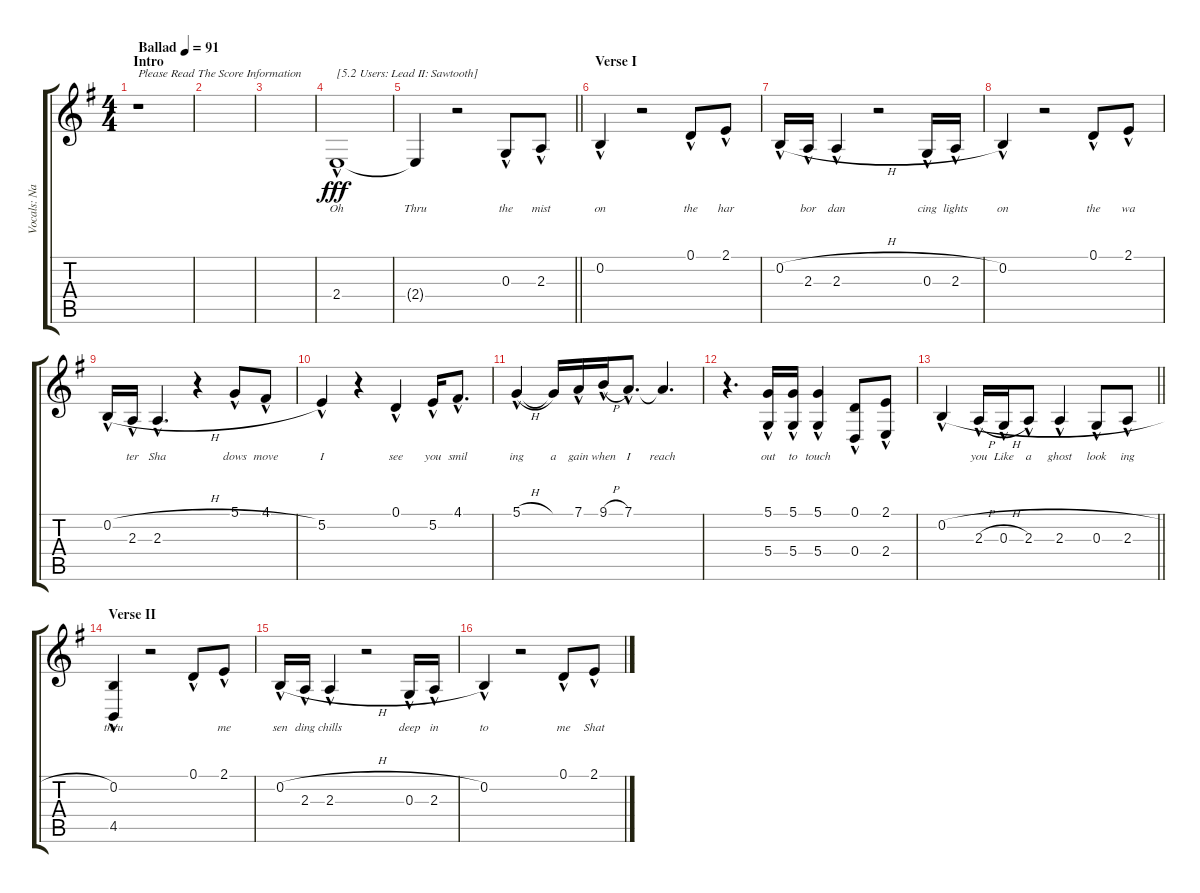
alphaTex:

\track ("Vocals: Nancy" "Vocals: Na") {instrument lead2sawtooth}
\staff {score tabs}
\tuning (D4 B3 G3 D3 G2 D2) {hide}
\ts (4 4)
\section ("" "Intro")
\tempo (91 "Ballad")
\clef g2
\ks g
r.1{txt "Please Read The Score Information" dy fff instrument lead2sawtooth} |
|
|
2.4{hac}.1{txt "[5.2 Users: Lead II: Sawtooth]" lyrics (0 "Oh") lyrics (1 "") lyrics (2 "") lyrics (3 "") lyrics (4 "")} |
\barLineRight lightlight
2.4{t}.4{lyrics (0 "Thru") lyrics (1 "") lyrics (2 "") lyrics (3 "") lyrics (4 "")} r.2 0.3{hac}.8{lyrics (0 "the") lyrics (1 "") lyrics (2 "") lyrics (3 "") lyrics (4 "")} 2.3{hac}.8{lyrics (0 "mist") lyrics (1 "") lyrics (2 "") lyrics (3 "") lyrics (4 "")} |
\section ("" "Verse I")
0.2{hac}.4{lyrics (0 "on") lyrics (1 "") lyrics (2 "") lyrics (3 "") lyrics (4 "")} r.2 0.1{hac}.8{lyrics (0 "the") lyrics (1 "") lyrics (2 "") lyrics (3 "") lyrics (4 "")} 2.1{hac}.8{lyrics (0 "har") lyrics (1 "") lyrics (2 "") lyrics (3 "") lyrics (4 "")} |
0.2{h hac}.16{lyrics (0 "") lyrics (1 "") lyrics (2 "") lyrics (3 "") lyrics (4 "")} 2.3{hac}.16{lyrics (0 "bor") lyrics (1 "") lyrics (2 "") lyrics (3 "") lyrics (4 "")} 2.3{hac}.4{lyrics (0 "dan") lyrics (1 "") lyrics (2 "") lyrics (3 "") lyrics (4 "")} r.2 0.3{hac}.16{lyrics (0 "cing") lyrics (1 "") lyrics (2 "") lyrics (3 "") lyrics (4 "")} 2.3{hac}.16{lyrics (0 "lights") lyrics (1 "") lyrics (2 "") lyrics (3 "") lyrics (4 "")} |
0.2{hac}.4{lyrics (0 "on") lyrics (1 "") lyrics (2 "") lyrics (3 "") lyrics (4 "")} r.2 0.1{hac}.8{lyrics (0 "the") lyrics (1 "") lyrics (2 "") lyrics (3 "") lyrics (4 "")} 2.1{hac}.8{lyrics (0 "wa") lyrics (1 "") lyrics (2 "") lyrics (3 "") lyrics (4 "")} |
0.2{h hac}.16{lyrics (0 "") lyrics (1 "") lyrics (2 "") lyrics (3 "") lyrics (4 "")} 2.3{hac}.16{lyrics (0 "ter") lyrics (1 "") lyrics (2 "") lyrics (3 "") lyrics (4 "")} 2.3{hac}.4{d lyrics (0 "Sha") lyrics (1 "") lyrics (2 "") lyrics (3 "") lyrics (4 "")} r.4 5.1{hac}.8{lyrics (0 "dows") lyrics (1 "") lyrics (2 "") lyrics (3 "") lyrics (4 "")} 4.1{hac}.8{lyrics (0 "move") lyrics (1 "") lyrics (2 "") lyrics (3 "") lyrics (4 "")} |
5.2{hac}.4{lyrics (0 "I") lyrics (1 "") lyrics (2 "") lyrics (3 "") lyrics (4 "")} r.4 0.1{hac}.4{lyrics (0 "see") lyrics (1 "") lyrics (2 "") lyrics (3 "") lyrics (4 "")} 5.2{hac}.16{lyrics (0 "you") lyrics (1 "") lyrics (2 "") lyrics (3 "") lyrics (4 "")} 4.1{hac}.8{d lyrics (0 "smil") lyrics (1 "") lyrics (2 "") lyrics (3 "") lyrics (4 "")} |
5.1{h hac}.4{lyrics (0 "ing") lyrics (1 "") lyrics (2 "") lyrics (3 "") lyrics (4 "")} 5.1{t}.16{lyrics (0 "a") lyrics (1 "") lyrics (2 "") lyrics (3 "") lyrics (4 "")} 7.1{hac}.16{lyrics (0 "gain") lyrics (1 "") lyrics (2 "") lyrics (3 "") lyrics (4 "")} 9.1{h hac}.16{lyrics (0 "when") lyrics (1 "") lyrics (2 "") lyrics (3 "") lyrics (4 "")} 7.1{hac}.8{d lyrics (0 "I") lyrics (1 "") lyrics (2 "") lyrics (3 "") lyrics (4 "")} 7.1{t}.4{d lyrics (0 "reach") lyrics (1 "") lyrics (2 "") lyrics (3 "") lyrics (4 "")} |
r.4{d} (5.1{hac} 5.4{hac}).16{lyrics (0 "out") lyrics (1 "") lyrics (2 "") lyrics (3 "") lyrics (4 "")} (5.1{hac} 5.4{hac}).16{lyrics (0 "to") lyrics (1 "") lyrics (2 "") lyrics (3 "") lyrics (4 "")} (5.1{hac} 5.4{hac}).4{lyrics (0 "touch") lyrics (1 "") lyrics (2 "") lyrics (3 "") lyrics (4 "")} (0.1{hac} 0.4{hac}).8{lyrics (0 "") lyrics (1 "") lyrics (2 "") lyrics (3 "") lyrics (4 "")} (2.1{hac} 2.4{hac}).8{lyrics (0 "") lyrics (1 "") lyrics (2 "") lyrics (3 "") lyrics (4 "")} |
\barLineRight lightlight
0.2{h hac}.4{lyrics (0 "") lyrics (1 "") lyrics (2 "") lyrics (3 "") lyrics (4 "")} 2.3{h hac}.16{lyrics (0 "you") lyrics (1 "") lyrics (2 "") lyrics (3 "") lyrics (4 "")} 0.3{h hac}.16{lyrics (0 "Like") lyrics (1 "") lyrics (2 "") lyrics (3 "") lyrics (4 "")} 2.3{hac}.8{lyrics (0 "a") lyrics (1 "") lyrics (2 "") lyrics (3 "") lyrics (4 "")} 2.3{hac}.4{lyrics (0 "ghost") lyrics (1 "") lyrics (2 "") lyrics (3 "") lyrics (4 "")} 0.3{hac}.8{lyrics (0 "look") lyrics (1 "") lyrics (2 "") lyrics (3 "") lyrics (4 "")} 2.3{hac}.8{lyrics (0 "ing") lyrics (1 "") lyrics (2 "") lyrics (3 "") lyrics (4 "")} |
\section ("" "Verse II")
(0.2{hac} 4.5{hac}).4{lyrics (0 "thru") lyrics (1 "") lyrics (2 "") lyrics (3 "") lyrics (4 "")} r.2 0.1{hac}.8{lyrics (0 "") lyrics (1 "") lyrics (2 "") lyrics (3 "") lyrics (4 "")} 2.1{hac}.8{lyrics (0 "me") lyrics (1 "") lyrics (2 "") lyrics (3 "") lyrics (4 "")} |
0.2{h hac}.16{lyrics (0 "sen") lyrics (1 "") lyrics (2 "") lyrics (3 "") lyrics (4 "")} 2.3{hac}.16{lyrics (0 "ding") lyrics (1 "") lyrics (2 "") lyrics (3 "") lyrics (4 "")} 2.3{hac}.4{lyrics (0 "chills") lyrics (1 "") lyrics (2 "") lyrics (3 "") lyrics (4 "")} r.2 0.3{hac}.16{lyrics (0 "deep") lyrics (1 "") lyrics (2 "") lyrics (3 "") lyrics (4 "")} 2.3{hac}.16{lyrics (0 "in") lyrics (1 "") lyrics (2 "") lyrics (3 "") lyrics (4 "")} |
0.2{hac}.4{lyrics (0 "to") lyrics (1 "") lyrics (2 "") lyrics (3 "") lyrics (4 "")} r.2 0.1{hac}.8{lyrics (0 "me") lyrics (1 "") lyrics (2 "") lyrics (3 "") lyrics (4 "")} 2.1{hac}.8{lyrics (0 "Shat") lyrics (1 "") lyrics (2 "") lyrics (3 "") lyrics (4 "")}
